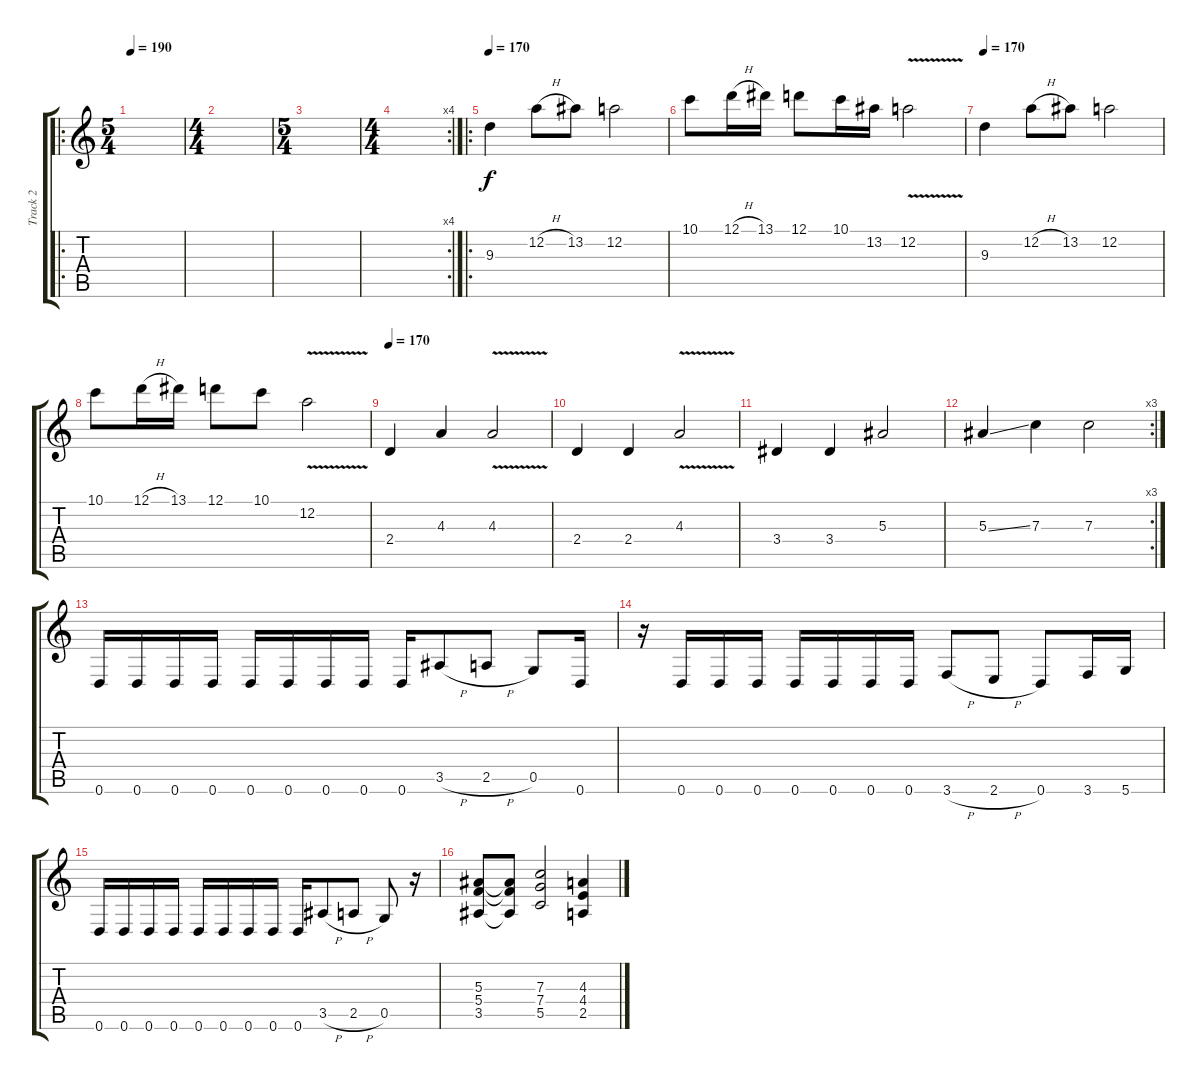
\track ("Track 2" "Track 2") {instrument overdrivenguitar}
\staff {score tabs}
\tuning (D4 A3 F3 C3 G2 D2) {hide}
\ro
\ts (5 4)
\tempo 190
\clef g2
\ks c
|
\ts (4 4)
|
\ts (5 4)
|
\rc 4
\ts (4 4)
|
\ro
\tempo 170
9.3.4 12.2{h}.8 13.2.8 12.2.2 |
10.1.8 12.1{h}.16 13.1.16 12.1.8 10.1.16 13.2.16 12.2{v}.2 |
\tempo 170
9.3.4 12.2{h}.8 13.2.8 12.2.2 |
10.1.8 12.1{h}.16 13.1.16 12.1.8 10.1.8 12.2{v}.2 |
\tempo 170
2.4.4 4.3.4 4.3{v}.2 |
2.4.4 2.4.4 4.3{v}.2 |
3.4.4 3.4.4 5.3.2 |
\rc 3
5.3{ss}.4 7.3.4 7.3.2 |
0.6.16 0.6.16 0.6.16 0.6.16 0.6.16 0.6.16 0.6.16 0.6.16 0.6.16 3.5{h}.8 2.5{h}.8 0.5.8 0.6.16 |
r.16 0.6.16 0.6.16 0.6.16 0.6.16 0.6.16 0.6.16 0.6.16 3.6{h}.8 2.6{h}.8 0.6.8 3.6.16 5.6.16 |
0.6.16 0.6.16 0.6.16 0.6.16 0.6.16 0.6.16 0.6.16 0.6.16 0.6.16 3.5{h}.8 2.5{h}.8 0.5.8 r.16 |
(5.3 5.4 3.5).8 (5.3{t} 5.4{t} 3.5{t}).8 (7.3 7.4 5.5).2 (4.3 4.4 2.5).4
